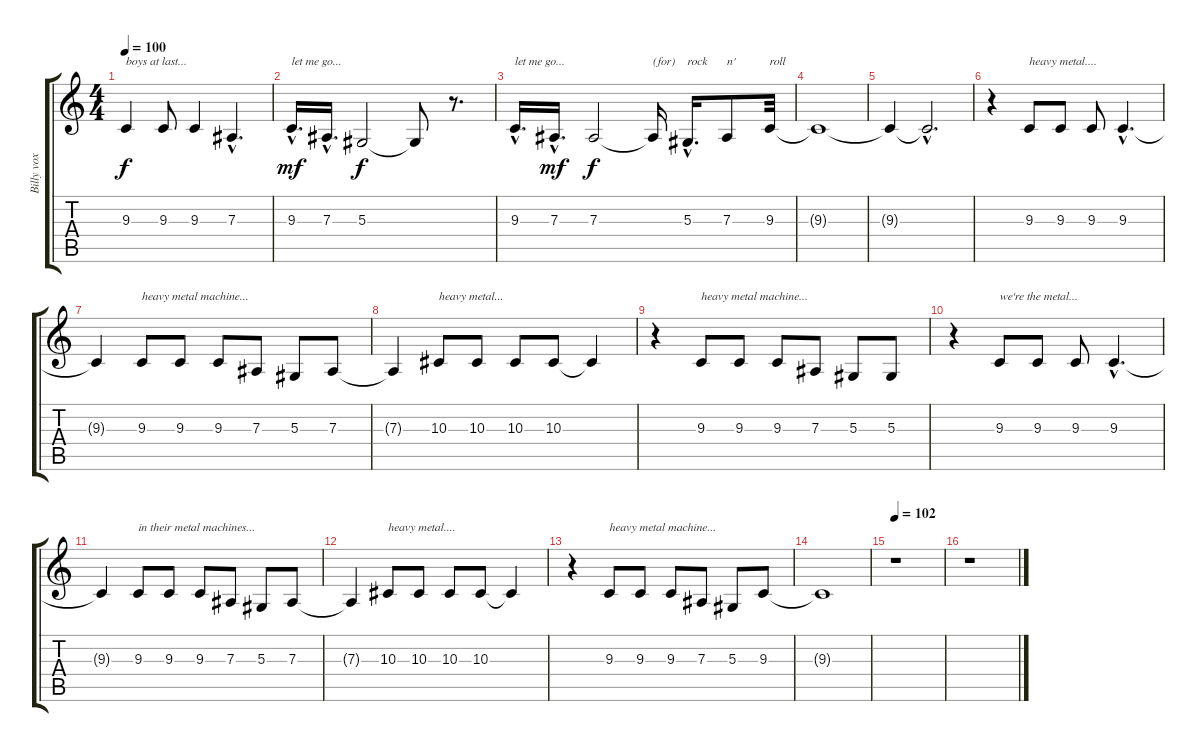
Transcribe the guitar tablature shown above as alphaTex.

\track ("Billy vox" "Billy vox") {instrument lead6voice}
\staff {score tabs}
\tuning (C4 G3 Eb3 Bb2 F2 C2) {hide}
\ts (4 4)
\tempo 100
\clef g2
\ks c
9.3.4{txt "boys at last..." dy f} 9.3.8 9.3.4 7.3{hac}.4{d} |
9.3{hac}.16{d txt "let me go..." dy mf} 7.3{hac}.16{d} 5.3.2{dy f} 5.3{t}.8 r.8{d} |
9.3{hac}.16{d txt "let me go..."} 7.3{hac}.16{d dy mf} 7.3.2{dy f} 7.3{t}.16{txt "(for)"} 5.3{hac}.16{d txt "rock"} 7.3.8{txt "n'"} 9.3.32{txt "roll"} |
9.3{t}.1 |
9.3{t}.4 9.3{hac t}.2{d} |
r.4 9.3.8{txt "heavy metal...."} 9.3.8 9.3.8 9.3{hac}.4{d} |
9.3{t}.4 9.3.8{txt "heavy metal machine..."} 9.3.8 9.3.8 7.3.8 5.3.8 7.3.8 |
7.3{t}.4 10.3.8{txt "heavy metal..."} 10.3.8 10.3.8 10.3.8 10.3{t}.4 |
r.4 9.3.8{txt "heavy metal machine..."} 9.3.8 9.3.8 7.3.8 5.3.8 5.3.8 |
r.4 9.3.8{txt "we're the metal..."} 9.3.8 9.3.8 9.3{hac}.4{d} |
9.3{t}.4 9.3.8{txt "in their metal machines..."} 9.3.8 9.3.8 7.3.8 5.3.8 7.3.8 |
7.3{t}.4 10.3.8{txt "heavy metal...."} 10.3.8 10.3.8 10.3.8 10.3{t}.4 |
r.4 9.3.8{txt "heavy metal machine..."} 9.3.8 9.3.8 7.3.8 5.3.8 9.3.8 |
9.3{t}.1 |
\tempo 102
r.1 |
r.1
